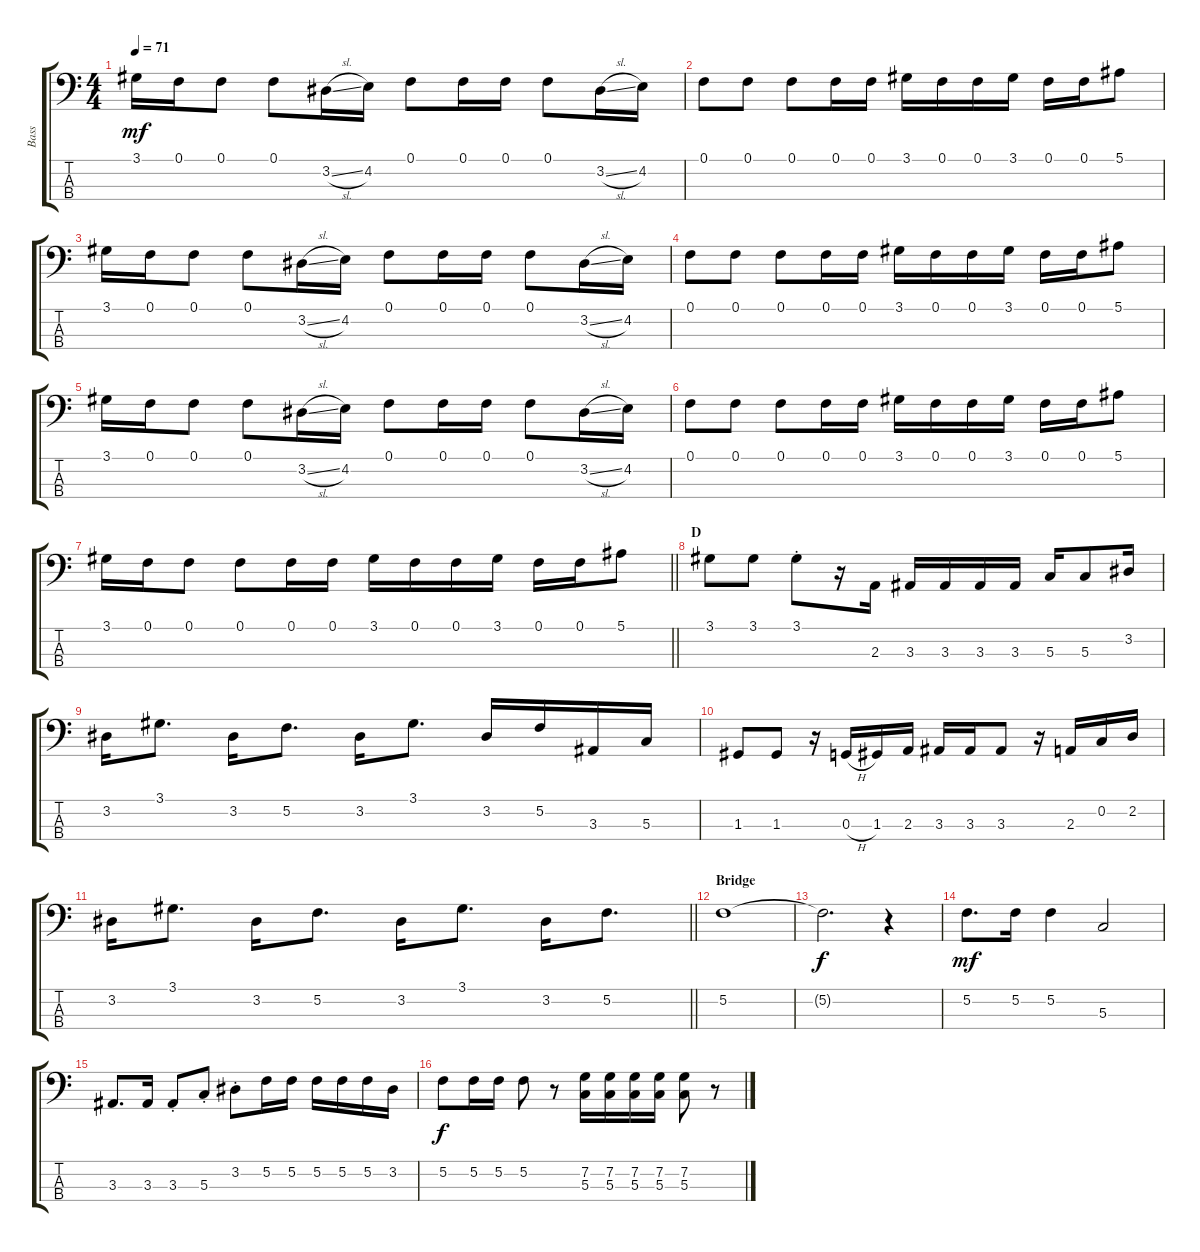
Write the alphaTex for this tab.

\track ("Bass" "Bass") {instrument electricbassfinger}
\staff {score tabs}
\tuning (F2 C2 G1 D1) {hide}
\ts (4 4)
\tempo 71
\clef f4
\ks c
3.1.16{dy mf} 0.1.16 0.1.8 0.1.8 3.2{sl}.16 4.2.16 0.1.8 0.1.16 0.1.16 0.1.8 3.2{sl}.16 4.2.16 |
0.1.8 0.1.8 0.1.8 0.1.16 0.1.16 3.1.16 0.1.16 0.1.16 3.1.16 0.1.16 0.1.16 5.1.8 |
3.1.16 0.1.16 0.1.8 0.1.8 3.2{sl}.16 4.2.16 0.1.8 0.1.16 0.1.16 0.1.8 3.2{sl}.16 4.2.16 |
0.1.8 0.1.8 0.1.8 0.1.16 0.1.16 3.1.16 0.1.16 0.1.16 3.1.16 0.1.16 0.1.16 5.1.8 |
3.1.16 0.1.16 0.1.8 0.1.8 3.2{sl}.16 4.2.16 0.1.8 0.1.16 0.1.16 0.1.8 3.2{sl}.16 4.2.16 |
0.1.8 0.1.8 0.1.8 0.1.16 0.1.16 3.1.16 0.1.16 0.1.16 3.1.16 0.1.16 0.1.16 5.1.8 |
\barLineRight lightlight
3.1.16 0.1.16 0.1.8 0.1.8 0.1.16 0.1.16 3.1.16 0.1.16 0.1.16 3.1.16 0.1.16 0.1.16 5.1.8 |
\section ("" "D")
3.1.8 3.1.8 3.1{st}.8 r.16 2.3.16 3.3.16 3.3.16 3.3.16 3.3.16 5.3.16 5.3.8 3.2.16 |
3.2.16 3.1.8{d} 3.2.16 5.2.8{d} 3.2.16 3.1.8{d} 3.2.16 5.2.16 3.3.16 5.3.16 |
1.3.8 1.3.8 r.16 0.3{h}.16 1.3.16 2.3.16 3.3.16 3.3.16 3.3.8 r.16 2.3.16 0.2.16 2.2.16 |
\barLineRight lightlight
3.2.16 3.1.8{d} 3.2.16 5.2.8{d} 3.2.16 3.1.8{d} 3.2.16 5.2.8{d} |
\section ("" "Bridge")
5.2.1 |
5.2{t}.2{d dy f} r.4 |
5.2.8{d dy mf} 5.2.16 5.2.4 5.3.2 |
3.3.8{d} 3.3.16 3.3{st}.8 5.3{st}.8 3.2{st}.8 5.2.16 5.2.16 5.2.16 5.2.16 5.2.16 3.2.16 |
5.2.8{dy f} 5.2.16 5.2.16 5.2.8 r.8 (7.2 5.3).16 (7.2 5.3).16 (7.2 5.3).16 (7.2 5.3).16 (7.2 5.3).8 r.8
